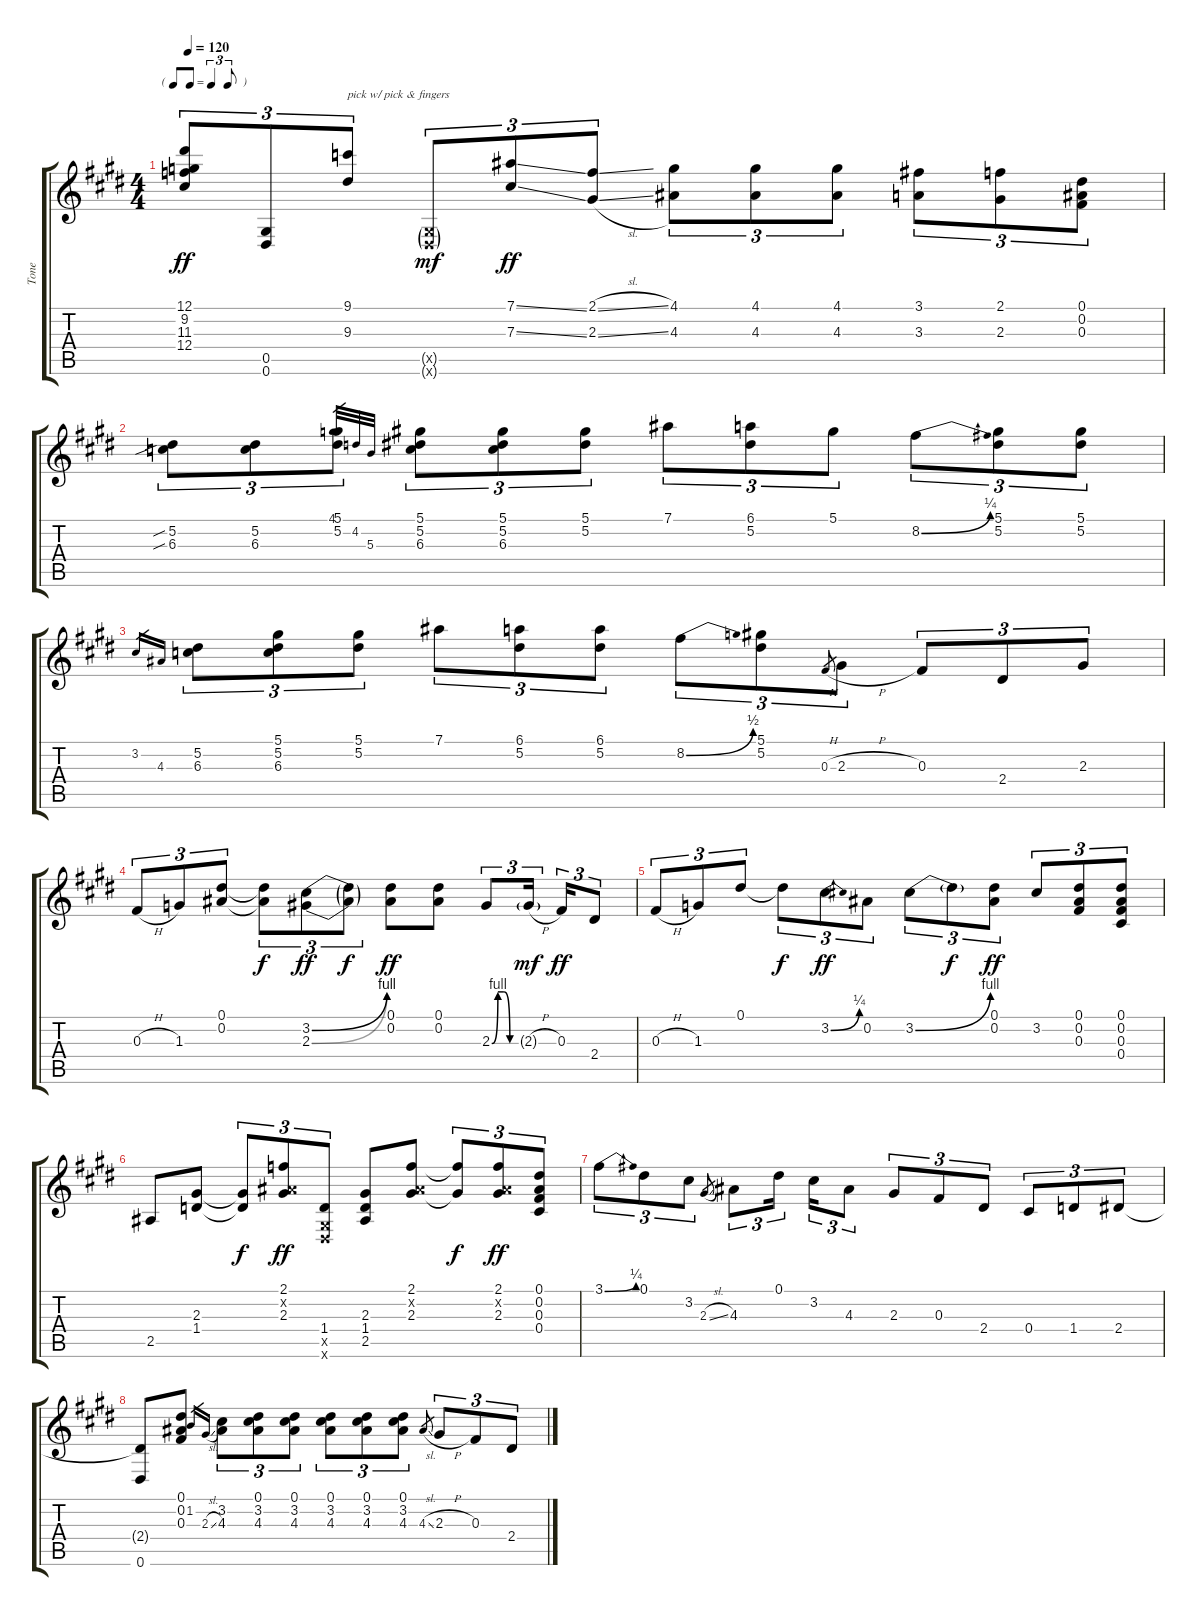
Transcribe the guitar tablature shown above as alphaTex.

\track ("Tone" "Tone") {instrument fretlessbass}
\staff {score tabs}
\tuning (Eb4 Bb3 Gb3 Db3 Ab2 Eb2) {hide}
\ts (4 4)
\tf triplet8th
\tempo 120
\clef g2
\ks e
(12.1 9.2 11.3 12.4).8{tu (3 2) dy ff} (0.5 0.6).8{tu (3 2)} (9.1 9.3).8{tu (3 2) txt "pick w/ pick & fingers"} (0.5{g x} 0.6{g x}).8{tu (3 2) dy mf} (7.1{ss} 7.3{ss}).8{tu (3 2) dy ff} (2.1{sl} 2.3{sl}).8{tu (3 2)} (4.1 4.3).8{tu (3 2)} (4.1 4.3).8{tu (3 2)} (4.1 4.3).8{tu (3 2)} (3.1 3.3).8{tu (3 2)} (2.1 2.3).8{tu (3 2)} (0.1 0.2 0.3).8{tu (3 2)} |
(5.2{sib} 6.3{sib}).8{tu (3 2)} (5.2 6.3).8{tu (3 2)} (5.1 5.2).8{tu (3 2)} 4.1.32{gr} 4.2.32{gr} 5.3.32{gr} (5.1 5.2 6.3).8{tu (3 2)} (5.1 5.2 6.3).8{tu (3 2)} (5.1 5.2).8{tu (3 2)} 7.1.8{tu (3 2)} (6.1 5.2).8{tu (3 2)} 5.1.8{tu (3 2)} 8.2{be (bend 0 0 60 1)}.8{tu (3 2)} (5.1 5.2).8{tu (3 2)} (5.1 5.2).8{tu (3 2)} |
3.2.16{gr} 4.3.16{gr} (5.2 6.3).8{tu (3 2)} (5.1 5.2 6.3).8{tu (3 2)} (5.1 5.2).8{tu (3 2)} 7.1.8{tu (3 2)} (6.1 5.2).8{tu (3 2)} (6.1 5.2).8{tu (3 2)} 8.2{be (bend 0 0 60 2)}.8{tu (3 2)} (5.1 5.2).8{tu (3 2)} 0.3{h}.8{gr} 2.3{h}.8{tu (3 2)} 0.3.8{tu (3 2)} 2.4.8{tu (3 2)} 2.3.8{tu (3 2)} |
0.3{h}.8{tu (3 2)} 1.3.8{tu (3 2)} (0.1 0.2).8{tu (3 2)} (0.1{t} 0.2{t}).8{tu (3 2) dy f} (3.2{be (bend 0 0 60 4)} 2.3{be (bend 0 0 60 4)}).8{tu (3 2) dy ff} (3.2{t} 2.3{t}).8{tu (3 2) dy f} (0.1 0.2).8{dy ff} (0.1 0.2).8 2.3{be (custom 0 0 15 4 30 4 45 0 60 0)}.8{tu (3 2)} 2.3{h g}.16{tu (3 2) dy mf} 0.3.16{tu (3 2) dy ff} 2.4.8{tu (3 2)} |
0.3{h}.8{tu (3 2)} 1.3.8{tu (3 2)} 0.1.8{tu (3 2)} 0.1{t}.8{tu (3 2) dy f} 3.2{be (bend 0 0 60 1)}.8{tu (3 2) dy ff} 0.2.8{tu (3 2)} 3.2{be (bend 0 0 60 4)}.8{tu (3 2)} 3.2{t}.8{tu (3 2) dy f} (0.1 0.2).8{tu (3 2) dy ff} 3.2.8{tu (3 2)} (0.1 0.2 0.3).8{tu (3 2)} (0.1 0.2 0.3 0.4).8{tu (3 2)} |
2.5.8 (2.3 1.4).8 (2.3{t} 1.4{t}).8{tu (3 2) dy f} (2.1 0.2{x} 2.3).8{tu (3 2) dy ff} (1.4 0.5{x} 0.6{x}).8{tu (3 2)} (2.3 1.4 2.5).8 (2.1 0.2{x} 2.3).8 (2.1{t} 2.3{t}).8{tu (3 2) dy f} (2.1 0.2{x} 2.3).8{tu (3 2) dy ff} (0.1 0.2 0.3 0.4).8{tu (3 2)} |
3.1{be (bend 0 0 60 1)}.8{tu (3 2)} 0.1.8{tu (3 2)} 3.2.8{tu (3 2)} 2.3{sl}.8{gr} 4.3.8{tu (3 2)} 0.1.16{tu (3 2)} 3.2.16{tu (3 2)} 4.3.8{tu (3 2)} 2.3.8{tu (3 2)} 0.3.8{tu (3 2)} 2.4.8{tu (3 2)} 0.4.8{tu (3 2)} 1.4.8{tu (3 2)} 2.4.8{tu (3 2)} |
(2.4{t} 0.6).8 (0.1 0.2 0.3).8 1.2.16{gr} 2.3{sl}.16{gr} (3.2 4.3).8{tu (3 2)} (0.1 3.2 4.3).8{tu (3 2)} (0.1 3.2 4.3).8{tu (3 2)} (0.1 3.2 4.3).8{tu (3 2)} (0.1 3.2 4.3).8{tu (3 2)} (0.1 3.2 4.3).8{tu (3 2)} 4.3{sl}.8{gr} 2.3{h}.8{tu (3 2)} 0.3.8{tu (3 2)} 2.4.8{tu (3 2)}
